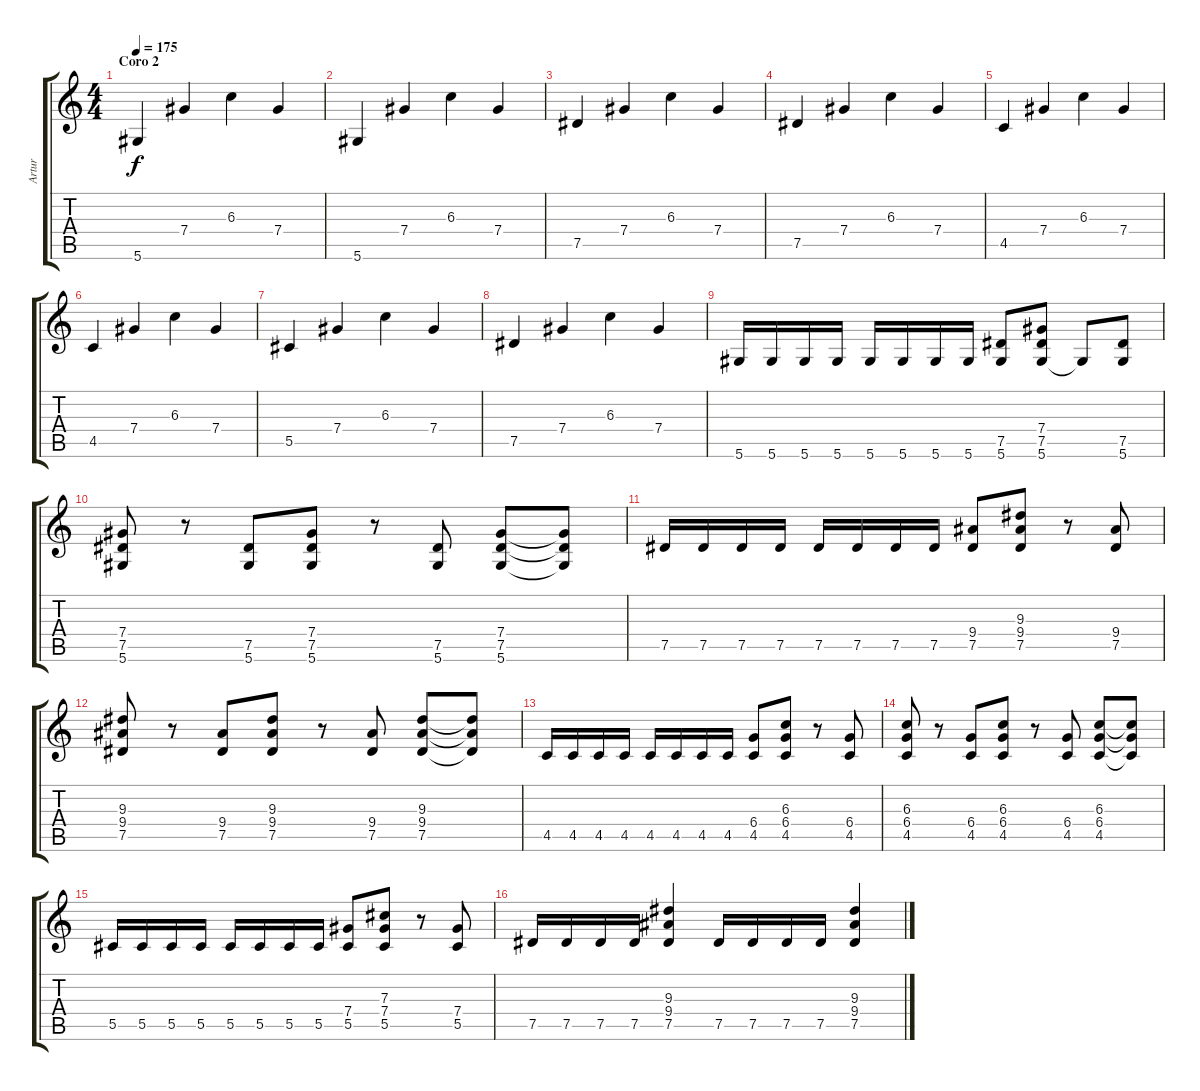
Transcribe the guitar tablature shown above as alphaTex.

\track ("Artur" "Artur") {instrument distortionguitar}
\staff {score tabs}
\tuning (Eb4 Bb3 Gb3 Db3 Ab2 Eb2) {hide}
\ts (4 4)
\section ("" "Coro 2")
\tempo 175
\clef g2
\ks c
5.6.4{dy f volume 16 balance 3} 7.4.4 6.3.4 7.4.4 |
5.6.4 7.4.4 6.3.4 7.4.4 |
7.5.4 7.4.4 6.3.4 7.4.4 |
7.5.4 7.4.4 6.3.4 7.4.4 |
4.5.4 7.4.4 6.3.4 7.4.4 |
4.5.4 7.4.4 6.3.4 7.4.4 |
5.5.4 7.4.4 6.3.4 7.4.4 |
7.5.4 7.4.4 6.3.4 7.4.4 |
5.6.16{volume 13 balance 0} 5.6.16 5.6.16 5.6.16 5.6.16 5.6.16 5.6.16 5.6.16 (7.5 5.6).8 (7.4 7.5 5.6).8 5.6{t}.8 (7.5 5.6).8 |
(7.4 7.5 5.6).8 r.8 (7.5 5.6).8 (7.4 7.5 5.6).8 r.8 (7.5 5.6).8 (7.4 7.5 5.6).8 (7.4{t} 7.5{t} 5.6{t}).8 |
7.5.16 7.5.16 7.5.16 7.5.16 7.5.16 7.5.16 7.5.16 7.5.16 (9.4 7.5).8 (9.3 9.4 7.5).8 r.8 (9.4 7.5).8 |
(9.3 9.4 7.5).8 r.8 (9.4 7.5).8 (9.3 9.4 7.5).8 r.8 (9.4 7.5).8 (9.3 9.4 7.5).8 (9.3{t} 9.4{t} 7.5{t}).8 |
4.5.16 4.5.16 4.5.16 4.5.16 4.5.16 4.5.16 4.5.16 4.5.16 (6.4 4.5).8 (6.3 6.4 4.5).8 r.8 (6.4 4.5).8 |
(6.3 6.4 4.5).8 r.8 (6.4 4.5).8 (6.3 6.4 4.5).8 r.8 (6.4 4.5).8 (6.3 6.4 4.5).8 (6.3{t} 6.4{t} 4.5{t}).8 |
5.5.16 5.5.16 5.5.16 5.5.16 5.5.16 5.5.16 5.5.16 5.5.16 (7.4 5.5).8 (7.3 7.4 5.5).8 r.8 (7.4 5.5).8 |
7.5.16 7.5.16 7.5.16 7.5.16 (9.3 9.4 7.5).4 7.5.16 7.5.16 7.5.16 7.5.16 (9.3 9.4 7.5).4
